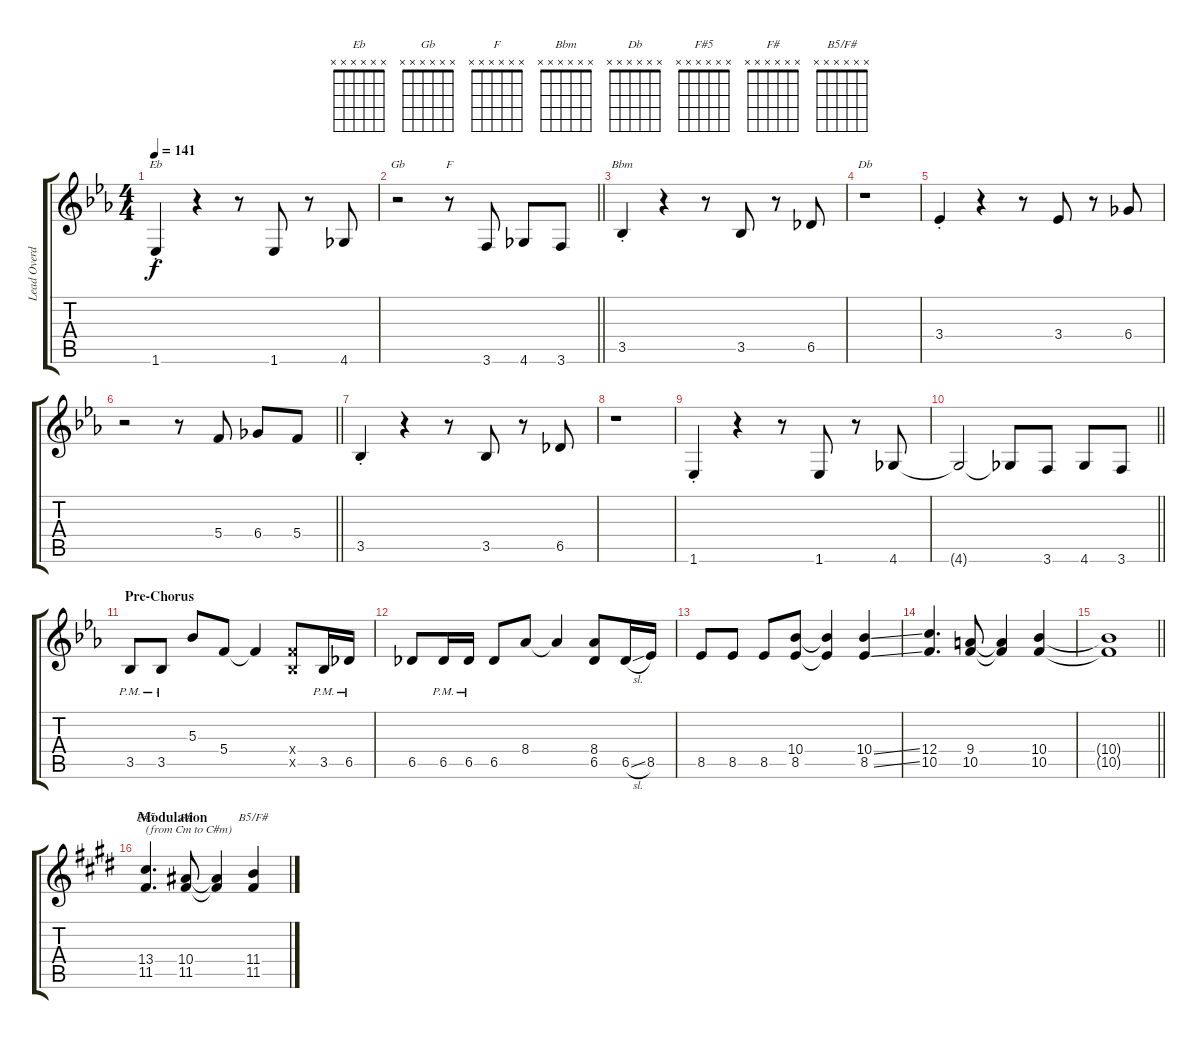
\track ("Lead Overdub" "Lead Overd") {instrument distortionguitar}
\staff {score tabs}
\tuning (D4 A3 F3 C3 G2 D2) {hide}
\chord ("Eb" x x x x x x)
\chord ("Gb" x x x x x x)
\chord ("F" x x x x x x)
\chord ("Bbm" x x x x x x)
\chord ("Db" x x x x x x)
\chord ("F#5" x x x x x x)
\chord ("F#" x x x x x x)
\chord ("B5/F#" x x x x x x)
\ts (4 4)
\tempo 141
\clef g2
\ks cminor
1.6{st}.4{ch "Eb" dy f} r.4 r.8 1.6.8 r.8 4.6.8 |
\barLineRight lightlight
r.2{ch "Gb"} r.8{ch "F"} 3.6.8 4.6.8 3.6.8 |
3.5{st}.4{ch "Bbm"} r.4 r.8 3.5.8 r.8 6.5.8 |
r.1{ch "Db"} |
3.4{st}.4 r.4 r.8 3.4.8 r.8 6.4.8 |
\barLineRight lightlight
r.2 r.8 5.4.8 6.4.8 5.4.8 |
3.5{st}.4 r.4 r.8 3.5.8 r.8 6.5.8 |
r.1 |
1.6{st}.4 r.4 r.8 1.6.8 r.8 4.6.8 |
\barLineRight lightlight
4.6{t}.2 4.6{t}.8 3.6.8 4.6.8 3.6.8 |
\section ("" "Pre-Chorus")
3.5{pm}.8 3.5{pm}.8 5.3.8 5.4.8 5.4{t}.4 (5.4{x} 3.5{x}).8 3.5{pm}.16 6.5{pm}.16 |
6.5.8 6.5{pm}.16 6.5{pm}.16 6.5.8 8.4.8 8.4{t}.4 (8.4 6.5).8 6.5{sl}.16 8.5.16 |
8.5.8 8.5.8 8.5.8 (10.4 8.5).8 (10.4{t} 8.5{t}).4 (10.4{ss} 8.5{ss}).4 |
(12.4 10.5).4{d} (9.4 10.5).8 (9.4{t} 10.5{t}).4 (10.4 10.5).4 |
\barLineRight lightlight
(10.4{t} 10.5{t}).1 |
\section ("" "Modulation")
\ks c#minor
(13.4 11.5).4{d ch "F#5" txt "(from Cm to C#m)"} (10.4 11.5).8{ch "F#"} (10.4{t} 11.5{t}).4 (11.4 11.5).4{ch "B5/F#"}
